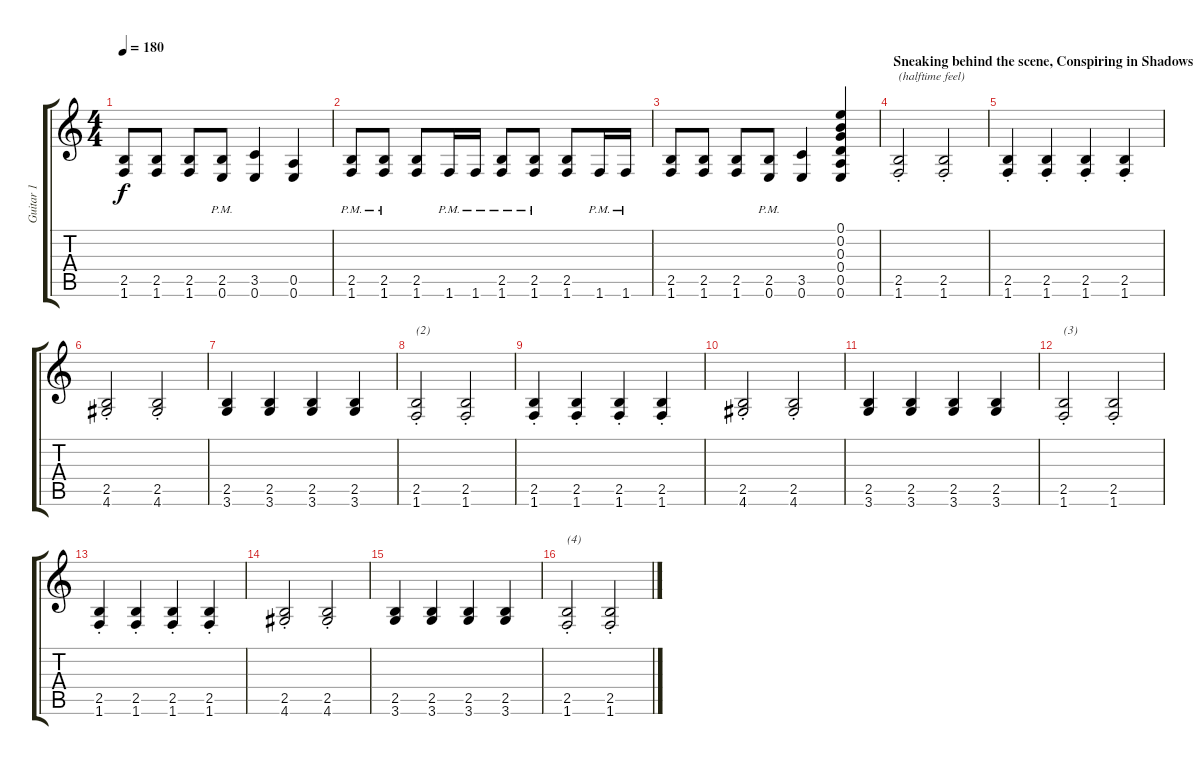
\track ("Guitar 1" "Guitar 1") {instrument overdrivenguitar}
\staff {score tabs}
\tuning (E4 B3 G3 D3 A2 E2) {hide}
\ts (4 4)
\tempo 180
\clef g2
\ks c
(2.5 1.6).8{dy f} (2.5 1.6).8 (2.5 1.6).8 (2.5{pm} 0.6{pm}).8 (3.5 0.6).4 (0.5 0.6).4 |
(2.5{pm} 1.6{pm}).8 (2.5{pm} 1.6{pm}).8 (2.5 1.6).8 1.6{pm}.16 1.6{pm}.16 (2.5{pm} 1.6{pm}).8 (2.5{pm} 1.6{pm}).8 (2.5 1.6).8 1.6{pm}.16 1.6{pm}.16 |
(2.5 1.6).8 (2.5 1.6).8 (2.5 1.6).8 (2.5{pm} 0.6{pm}).8 (3.5 0.6).4 (0.1 0.2 0.3 0.4 0.5 0.6).4 |
\section ("" "Sneaking behind the scene, Conspiring in Shadows")
(2.5{st} 1.6{st}).2{txt "(halftime feel)"} (2.5{st} 1.6{st}).2 |
(2.5{st} 1.6{st}).4 (2.5{st} 1.6{st}).4 (2.5{st} 1.6{st}).4 (2.5{st} 1.6{st}).4 |
(2.5{st} 4.6{st}).2 (2.5{st} 4.6{st}).2 |
(2.5 3.6).4 (2.5 3.6).4 (2.5 3.6).4 (2.5 3.6).4 |
(2.5{st} 1.6{st}).2{txt "(2)"} (2.5{st} 1.6{st}).2 |
(2.5{st} 1.6{st}).4 (2.5{st} 1.6{st}).4 (2.5{st} 1.6{st}).4 (2.5{st} 1.6{st}).4 |
(2.5{st} 4.6{st}).2 (2.5{st} 4.6{st}).2 |
(2.5 3.6).4 (2.5 3.6).4 (2.5 3.6).4 (2.5 3.6).4 |
(2.5{st} 1.6{st}).2{txt "(3)"} (2.5{st} 1.6{st}).2 |
(2.5{st} 1.6{st}).4 (2.5{st} 1.6{st}).4 (2.5{st} 1.6{st}).4 (2.5{st} 1.6{st}).4 |
(2.5{st} 4.6{st}).2 (2.5{st} 4.6{st}).2 |
(2.5 3.6).4 (2.5 3.6).4 (2.5 3.6).4 (2.5 3.6).4 |
(2.5{st} 1.6{st}).2{txt "(4)"} (2.5{st} 1.6{st}).2
